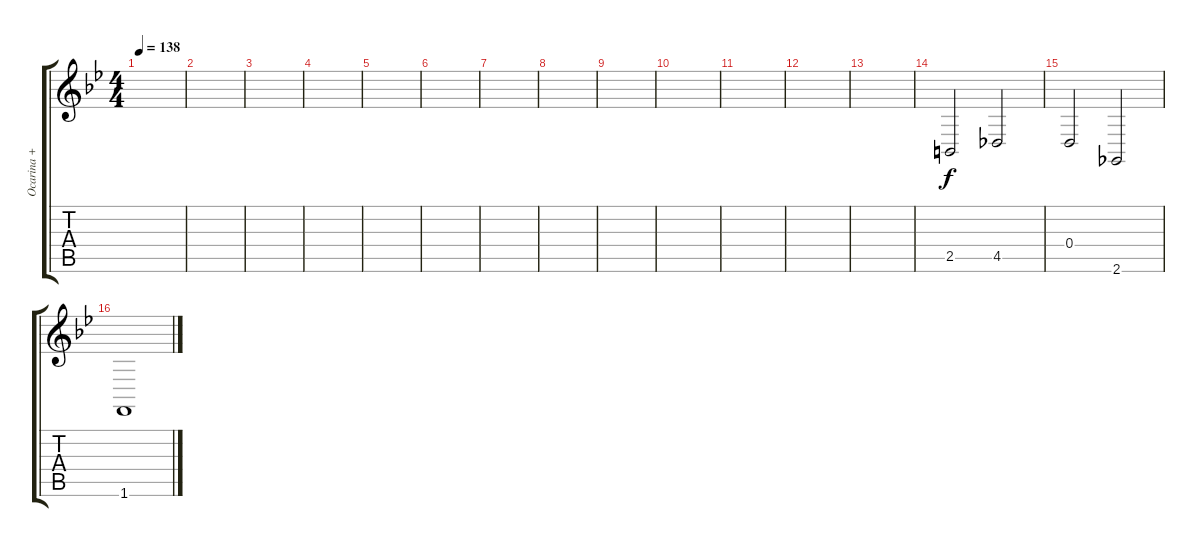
\track ("Ocarina + Oboe" "Ocarina + ") {instrument oboe}
\staff {score tabs}
\tuning (E4 B3 G3 D3 A2 E2) {hide}
\ts (4 4)
\tempo 138
\clef g2
\ks gminor
|
|
|
|
|
|
|
|
|
|
|
|
|
2.5.2 4.5.2 |
0.4.2 2.6.2 |
1.6.1
